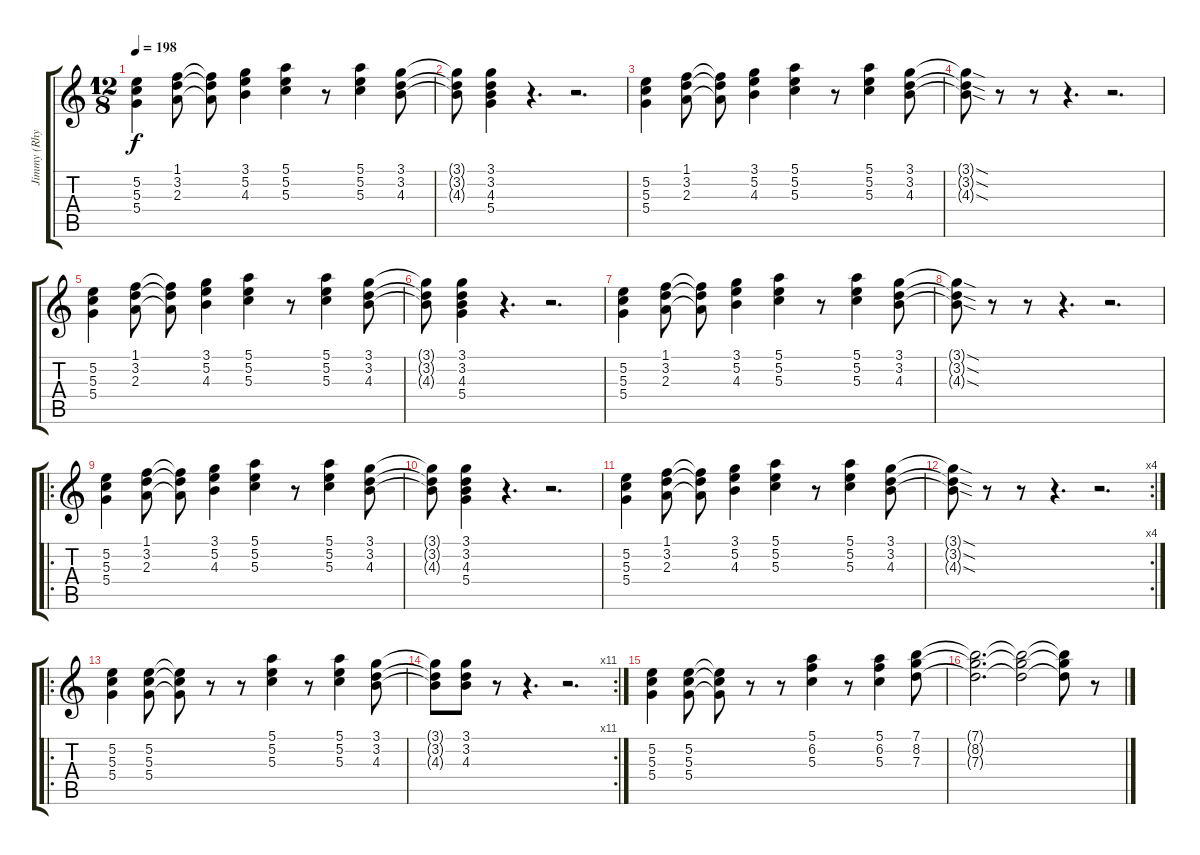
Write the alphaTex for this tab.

\track ("Jimmy (Rhythm) Mild Distortion" "Jimmy (Rhy") {instrument overdrivenguitar}
\staff {score tabs}
\tuning (E4 B3 G3 D3 A2 E2) {hide}
\ts (12 8)
\tempo 198
\clef g2
\ks c
(5.2 5.3 5.4).4{dy f} (1.1 3.2 2.3).8 (1.1{t} 3.2{t} 2.3{t}).8 (3.1 5.2 4.3).4 (5.1 5.2 5.3).4 r.8 (5.1 5.2 5.3).4 (3.1 3.2 4.3).8 |
(3.1{t} 3.2{t} 4.3{t}).8 (3.1 3.2 4.3 5.4).4 r.4{d} r.2{d} |
(5.2 5.3 5.4).4 (1.1 3.2 2.3).8 (1.1{t} 3.2{t} 2.3{t}).8 (3.1 5.2 4.3).4 (5.1 5.2 5.3).4 r.8 (5.1 5.2 5.3).4 (3.1 3.2 4.3).8 |
(3.1{sod t} 3.2{sod t} 4.3{sod t}).8 r.8 r.8 r.4{d} r.2{d} |
(5.2 5.3 5.4).4 (1.1 3.2 2.3).8 (1.1{t} 3.2{t} 2.3{t}).8 (3.1 5.2 4.3).4 (5.1 5.2 5.3).4 r.8 (5.1 5.2 5.3).4 (3.1 3.2 4.3).8 |
(3.1{t} 3.2{t} 4.3{t}).8 (3.1 3.2 4.3 5.4).4 r.4{d} r.2{d} |
(5.2 5.3 5.4).4 (1.1 3.2 2.3).8 (1.1{t} 3.2{t} 2.3{t}).8 (3.1 5.2 4.3).4 (5.1 5.2 5.3).4 r.8 (5.1 5.2 5.3).4 (3.1 3.2 4.3).8 |
(3.1{sod t} 3.2{sod t} 4.3{sod t}).8 r.8 r.8 r.4{d} r.2{d} |
\ro
(5.2 5.3 5.4).4 (1.1 3.2 2.3).8 (1.1{t} 3.2{t} 2.3{t}).8 (3.1 5.2 4.3).4 (5.1 5.2 5.3).4 r.8 (5.1 5.2 5.3).4 (3.1 3.2 4.3).8 |
(3.1{t} 3.2{t} 4.3{t}).8 (3.1 3.2 4.3 5.4).4 r.4{d} r.2{d} |
(5.2 5.3 5.4).4 (1.1 3.2 2.3).8 (1.1{t} 3.2{t} 2.3{t}).8 (3.1 5.2 4.3).4 (5.1 5.2 5.3).4 r.8 (5.1 5.2 5.3).4 (3.1 3.2 4.3).8 |
\rc 4
(3.1{sod t} 3.2{sod t} 4.3{sod t}).8 r.8 r.8 r.4{d} r.2{d} |
\ro
(5.2 5.3 5.4).4 (5.2 5.3 5.4).8 (5.2{t} 5.3{t} 5.4{t}).8 r.8 r.8 (5.1 5.2 5.3).4 r.8 (5.1 5.2 5.3).4 (3.1 3.2 4.3).8 |
\rc 11
(3.1{t} 3.2{t} 4.3{t}).8 (3.1 3.2 4.3).8 r.8 r.4{d} r.2{d} |
(5.2 5.3 5.4).4 (5.2 5.3 5.4).8 (5.2{t} 5.3{t} 5.4{t}).8 r.8 r.8 (5.1 6.2 5.3).4 r.8 (5.1 6.2 5.3).4 (7.1 8.2 7.3).8 |
(7.1{t} 8.2{t} 7.3{t}).2{d} (7.1{t} 8.2{t} 7.3{t}).2 (7.1{t} 8.2{t} 7.3{t}).8 r.8
